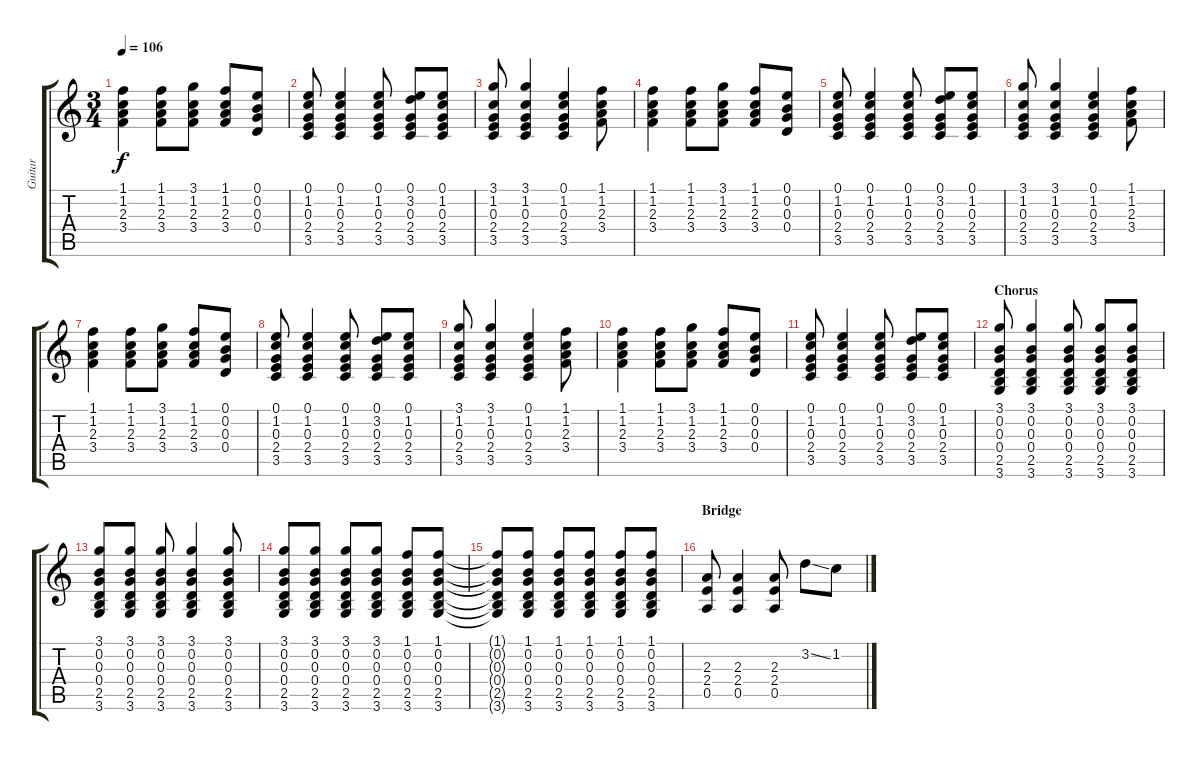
\track ("Guitar" "Guitar") {instrument acousticguitarsteel}
\staff {score tabs}
\tuning (E4 B3 G3 D3 A2 E2) {hide}
\ts (3 4)
\tempo 106
\clef g2
\ks c
(1.1 1.2 2.3 3.4).4{dy f} (1.1 1.2 2.3 3.4).8 (3.1 1.2 2.3 3.4).8 (1.1 1.2 2.3 3.4).8 (0.1 0.2 0.3 0.4).8 |
(0.1 1.2 0.3 2.4 3.5).8 (0.1 1.2 0.3 2.4 3.5).4 (0.1 1.2 0.3 2.4 3.5).8 (0.1 3.2 0.3 2.4 3.5).8 (0.1 1.2 0.3 2.4 3.5).8 |
(3.1 1.2 0.3 2.4 3.5).8 (3.1 1.2 0.3 2.4 3.5).4 (0.1 1.2 0.3 2.4 3.5).4 (1.1 1.2 2.3 3.4).8 |
(1.1 1.2 2.3 3.4).4 (1.1 1.2 2.3 3.4).8 (3.1 1.2 2.3 3.4).8 (1.1 1.2 2.3 3.4).8 (0.1 0.2 0.3 0.4).8 |
(0.1 1.2 0.3 2.4 3.5).8 (0.1 1.2 0.3 2.4 3.5).4 (0.1 1.2 0.3 2.4 3.5).8 (0.1 3.2 0.3 2.4 3.5).8 (0.1 1.2 0.3 2.4 3.5).8 |
(3.1 1.2 0.3 2.4 3.5).8 (3.1 1.2 0.3 2.4 3.5).4 (0.1 1.2 0.3 2.4 3.5).4 (1.1 1.2 2.3 3.4).8 |
(1.1 1.2 2.3 3.4).4 (1.1 1.2 2.3 3.4).8 (3.1 1.2 2.3 3.4).8 (1.1 1.2 2.3 3.4).8 (0.1 0.2 0.3 0.4).8 |
(0.1 1.2 0.3 2.4 3.5).8 (0.1 1.2 0.3 2.4 3.5).4 (0.1 1.2 0.3 2.4 3.5).8 (0.1 3.2 0.3 2.4 3.5).8 (0.1 1.2 0.3 2.4 3.5).8 |
(3.1 1.2 0.3 2.4 3.5).8 (3.1 1.2 0.3 2.4 3.5).4 (0.1 1.2 0.3 2.4 3.5).4 (1.1 1.2 2.3 3.4).8 |
(1.1 1.2 2.3 3.4).4 (1.1 1.2 2.3 3.4).8 (3.1 1.2 2.3 3.4).8 (1.1 1.2 2.3 3.4).8 (0.1 0.2 0.3 0.4).8 |
(0.1 1.2 0.3 2.4 3.5).8 (0.1 1.2 0.3 2.4 3.5).4 (0.1 1.2 0.3 2.4 3.5).8 (0.1 3.2 0.3 2.4 3.5).8 (0.1 1.2 0.3 2.4 3.5).8 |
\section ("" "Chorus")
(3.1 0.2 0.3 0.4 2.5 3.6).8 (3.1 0.2 0.3 0.4 2.5 3.6).4 (3.1 0.2 0.3 0.4 2.5 3.6).8 (3.1 0.2 0.3 0.4 2.5 3.6).8 (3.1 0.2 0.3 0.4 2.5 3.6).8 |
(3.1 0.2 0.3 0.4 2.5 3.6).8 (3.1 0.2 0.3 0.4 2.5 3.6).8 (3.1 0.2 0.3 0.4 2.5 3.6).8 (3.1 0.2 0.3 0.4 2.5 3.6).4 (3.1 0.2 0.3 0.4 2.5 3.6).8 |
(3.1 0.2 0.3 0.4 2.5 3.6).8 (3.1 0.2 0.3 0.4 2.5 3.6).8 (3.1 0.2 0.3 0.4 2.5 3.6).8 (3.1 0.2 0.3 0.4 2.5 3.6).8 (1.1 0.2 0.3 0.4 2.5 3.6).8 (1.1 0.2 0.3 0.4 2.5 3.6).8 |
(1.1{t} 0.2{t} 0.3{t} 0.4{t} 2.5{t} 3.6{t}).8 (1.1 0.2 0.3 0.4 2.5 3.6).8 (1.1 0.2 0.3 0.4 2.5 3.6).8 (1.1 0.2 0.3 0.4 2.5 3.6).8 (1.1 0.2 0.3 0.4 2.5 3.6).8 (1.1 0.2 0.3 0.4 2.5 3.6).8 |
\section ("" "Bridge")
(2.3 2.4 0.5).8 (2.3 2.4 0.5).4 (2.3 2.4 0.5).8 3.2{ss}.8 1.2.8
